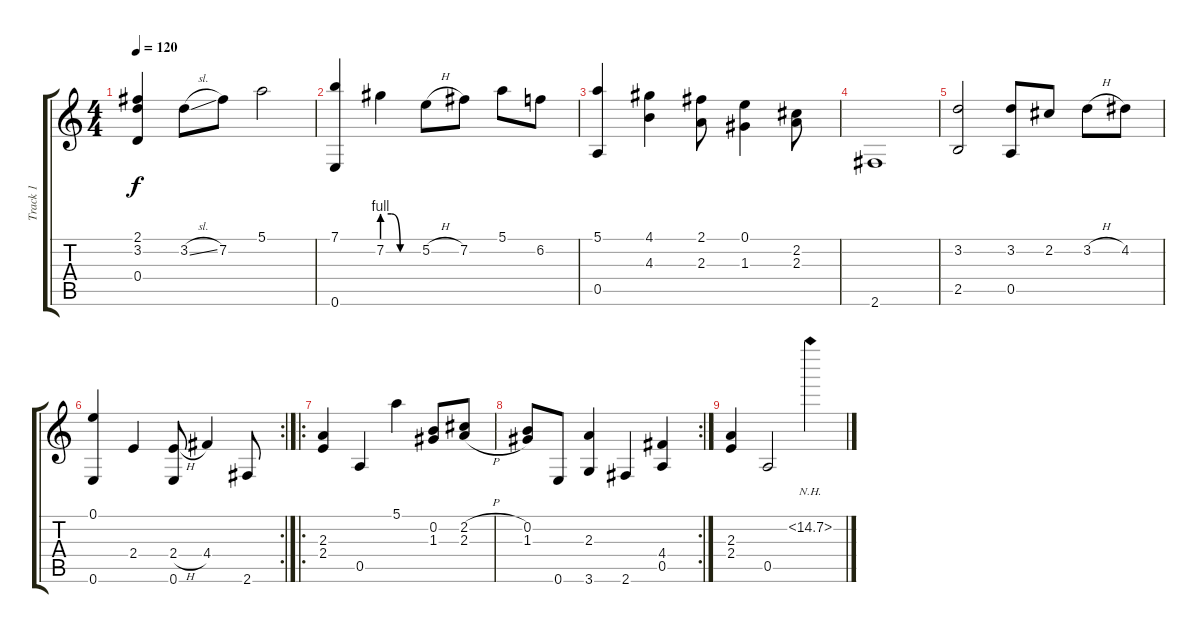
\track ("Track 1" "Track 1") {instrument acousticguitarsteel}
\staff {score tabs}
\tuning (E4 B3 G3 D3 A2 E2) {hide}
\ts (4 4)
\tempo 120
\clef g2
\ks c
(2.1 3.2 0.4).4{dy f} 3.2{sl}.8 7.2.8 5.1.2 |
(7.1 0.6).4 7.2{be (custom 0 4 15 4 30 0 60 0)}.4 5.2{h}.8 7.2.8 5.1.8 6.2.8 |
(5.1 0.5).4 (4.1 4.3).4 (2.1 2.3).8 (0.1 1.3).4 (2.2 2.3).8 |
2.6.1 |
(3.2 2.5).2 (3.2 0.5).8 2.2.8 3.2{h}.8 4.2.8 |
\rc 2
(0.1 0.6).4 2.4.4 (2.4{h} 0.6).8 4.4.4 2.6.8 |
\ro
(2.3 2.4).4 0.5.4 5.1.4 (0.2 1.3).8 (2.2{h} 2.3{h}).8 |
\rc 2
(0.2 1.3).8 0.6.8 (2.3 3.6).4 2.6.4 (4.4 0.5).4 |
(2.3 2.4).4 0.5.2 14.2{nh}.4
